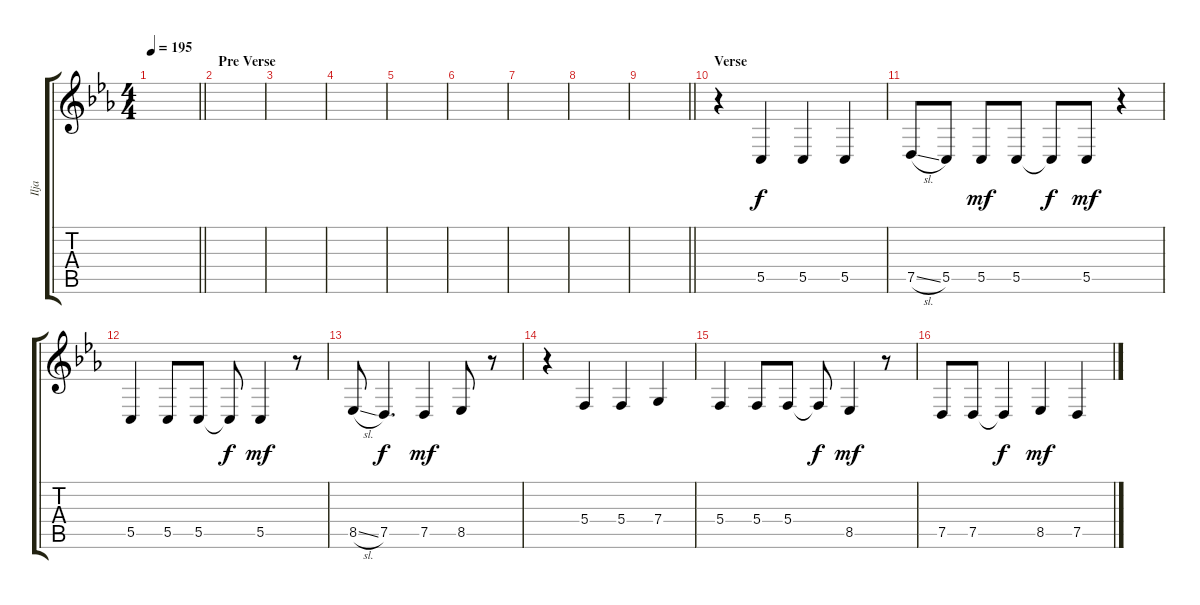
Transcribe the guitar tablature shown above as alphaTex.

\track ("Ilja" "Ilja") {instrument oboe}
\staff {score tabs}
\tuning (D4 A3 F3 C3 G2 C2) {hide}
\ts (4 4)
\tempo 195
\clef g2
\barLineRight lightlight
\ks cminor
|
\section ("" "Pre Verse")
|
|
|
|
|
|
|
\barLineRight lightlight
|
\section ("" "Verse")
r.4 5.5.4 5.5.4 5.5.4 |
7.5{sl}.8 5.5.8{dy f} 5.5.8{dy mf} 5.5.8 5.5{t}.8{dy f} 5.5.8{dy mf} r.4 |
5.5.4 5.5.8 5.5.8 5.5{t}.8{dy f} 5.5.4{dy mf} r.8 |
8.5{sl}.8 7.5.4{d dy f} 7.5.4{dy mf} 8.5.8 r.8 |
r.4 5.4.4 5.4.4 7.4.4 |
5.4.4 5.4.8 5.4.8 5.4{t}.8{dy f} 8.5.4{dy mf} r.8 |
7.5.8 7.5.8 7.5{t}.4{dy f} 8.5.4{dy mf} 7.5.4
